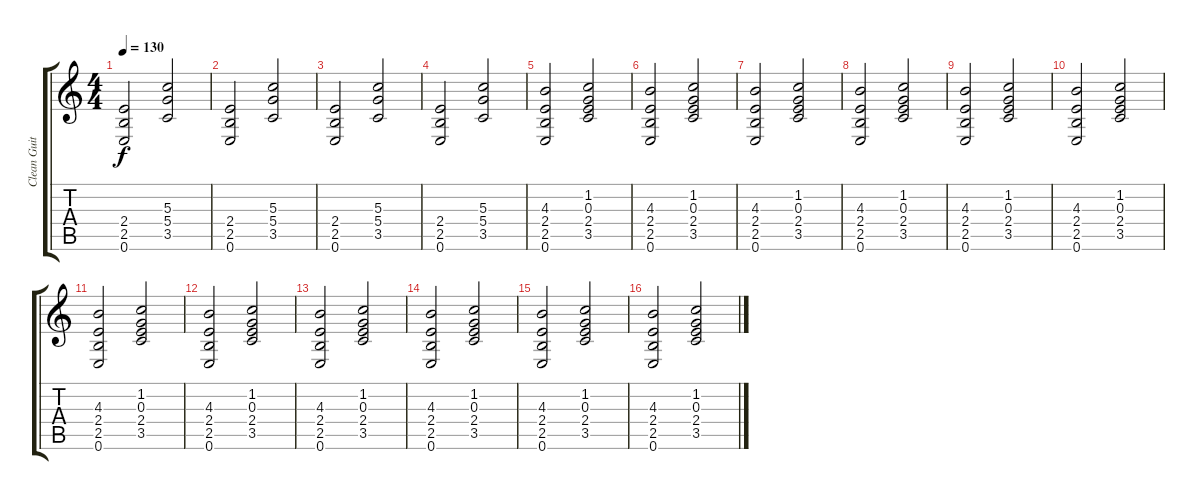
\track ("Clean Guitar and Rhythm" "Clean Guit") {instrument electricguitarclean}
\staff {score tabs}
\tuning (E4 B3 G3 D3 A2 E2) {hide}
\ts (4 4)
\tempo 130
\clef g2
\ks c
(2.4 2.5 0.6).2{dy f volume 11} (5.3 5.4 3.5).2 |
(2.4 2.5 0.6).2 (5.3 5.4 3.5).2 |
(2.4 2.5 0.6).2 (5.3 5.4 3.5).2 |
(2.4 2.5 0.6).2 (5.3 5.4 3.5).2 |
(4.3 2.4 2.5 0.6).2 (1.2 0.3 2.4 3.5).2 |
(4.3 2.4 2.5 0.6).2 (1.2 0.3 2.4 3.5).2 |
(4.3 2.4 2.5 0.6).2 (1.2 0.3 2.4 3.5).2 |
(4.3 2.4 2.5 0.6).2 (1.2 0.3 2.4 3.5).2 |
(4.3 2.4 2.5 0.6).2 (1.2 0.3 2.4 3.5).2 |
(4.3 2.4 2.5 0.6).2 (1.2 0.3 2.4 3.5).2 |
(4.3 2.4 2.5 0.6).2 (1.2 0.3 2.4 3.5).2 |
(4.3 2.4 2.5 0.6).2 (1.2 0.3 2.4 3.5).2 |
(4.3 2.4 2.5 0.6).2 (1.2 0.3 2.4 3.5).2 |
(4.3 2.4 2.5 0.6).2 (1.2 0.3 2.4 3.5).2 |
(4.3 2.4 2.5 0.6).2 (1.2 0.3 2.4 3.5).2 |
(4.3 2.4 2.5 0.6).2 (1.2 0.3 2.4 3.5).2
